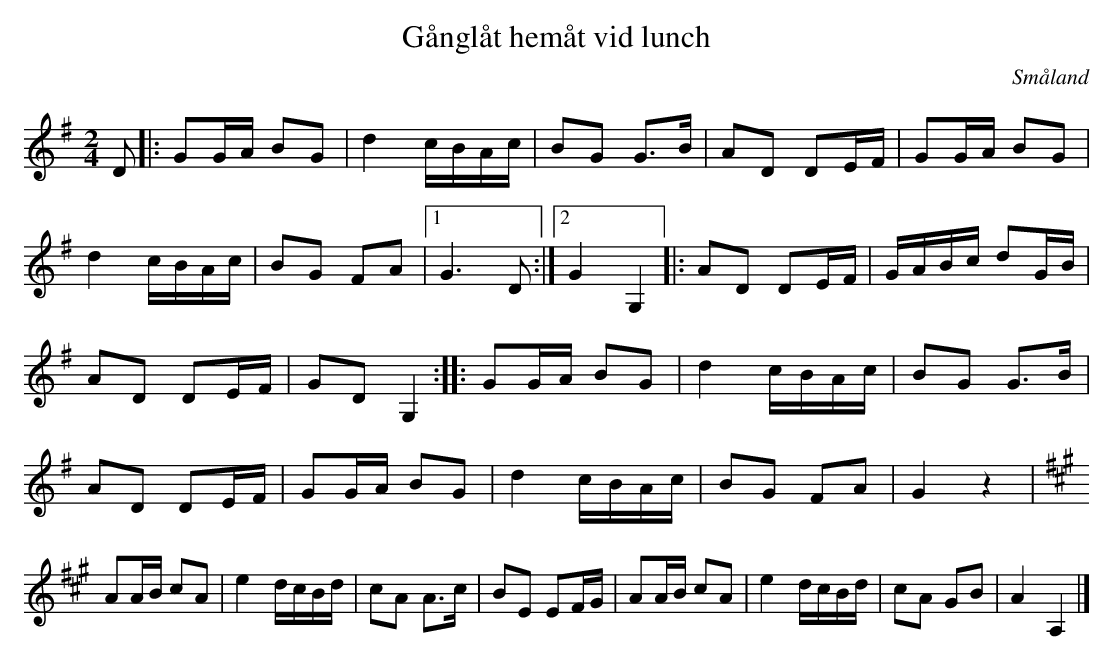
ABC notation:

X:1
T:Gånglåt hemåt vid lunch
O:Småland
M:2/4
L:1/8
K:G
D|: GG/2A/2 BG | d2 c/2B/2A/2c/2 | BG G3/2B/2 | AD DE/2F/2 | GG/2A/2 BG | d2 c/2B/2A/2c/2 | BG FA |1 G3 D :|2 G2 G,2 |: AD DE/2F/2 | G/2A/2B/2c/2 dG/2B/2 | AD DE/2F/2 | GD G,2 :: GG/2A/2 BG | d2 c/2B/2A/2c/2 | BG G3/2B/2 | AD DE/2F/2 | GG/2A/2 BG | d2 c/2B/2A/2c/2 | BG FA | G2 z2 |[K:A] AA/2B/2 cA | e2 d/2c/2B/2d/2 | cA A3/2c/2 | BE EF/2G/2 | AA/2B/2 cA | e2 d/2c/2B/2d/2 | cA GB | A2 A,2 |]
